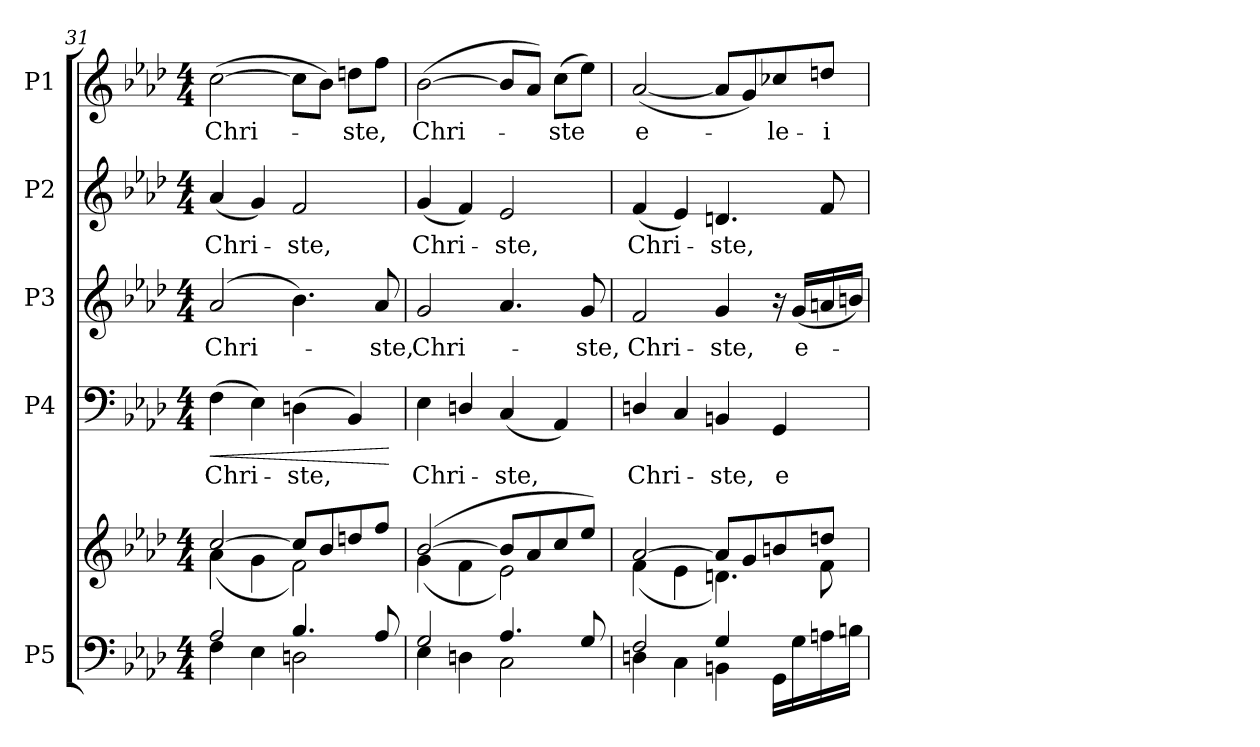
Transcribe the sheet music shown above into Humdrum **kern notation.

**kern	**kern	**kern	**text	**dynam	**kern	**text	**kern	**text	**kern	**text
*part5	*part5	*part4	*part4	*part4	*part3	*part3	*part2	*part2	*part1	*part1
*staff6	*staff5	*staff4	*staff4	*staff4	*staff3	*staff3	*staff2	*staff2	*staff1	*staff1
*I"P5	*	*I"P4	*	*	*I"P3	*	*I"P2	*	*I"P1	*
*clefF4	*clefG2	*clefF4	*	*	*clefG2	*	*clefG2	*	*clefG2	*
*	*	*	*	*	*ITrd7c12	*	*	*	*	*
*k[b-e-a-d-]	*k[b-e-a-d-]	*k[b-e-a-d-]	*	*	*k[b-e-a-d-]	*	*k[b-e-a-d-]	*	*k[b-e-a-d-]	*
*A-:	*A-:	*A-:	*	*	*A-:	*	*A-:	*	*A-:	*
*M4/4	*M4/4	*M4/4	*	*	*M4/4	*	*M4/4	*	*M4/4	*
=31	=31	=31	=31	=31	=31	=31	=31	=31	=31	=31
*^	*^	*	*	*	*	*	*	*	*	*
!	!	!	!	!	!LO:LY:b	!LO:HP:b	!	!LO:LY:b	!	!LO:LY:b	!	!LO:LY:b
2A-/	4F\	[2cc/	(<4a-\	(>4F\	Chri-	<	(<2A-/	Chri-	(<4a-/	Chri-	(>[2cc\	Chri-
.	4E-\	.	4g\	4E-\)	.	.	.	.	4g/)	.	.	.
!	!	!	!	!	!LO:LY:b	!	!	!	!	!LO:LY:b	!	!
4.B-/	2Dn\	8cc/L]	2f\)	(>4Dn\	-ste,	.	4.B-\)	.	2f/	-ste,	8cc\L]	.
.	.	8b-/	.	.	.	.	.	.	.	.	8b-\J)	.
!	!	!	!	!	!	!	!	!	!	!	!	!LO:LY:b
.	.	8ddn/	.	4BB-/)	.	.	.	.	.	.	8ddn\L	-ste,
!	!	!	!	!	!	!	!	!LO:LY:b	!	!	!	!
8A-/	.	8ff/J	.	.	.	.	8A-/	-ste,	.	.	8ff\J	.
*v	*v	*	*	*	*	*	*	*	*	*	*	*
*	*v	*v	*	*	*	*	*	*	*	*	*
.	.	.	.	[	.	.	.	.	.	.
!!LO:PB:g=z
=32	=32	=32	=32	=32	=32	=32	=32	=32	=32	=32
*^	*^	*	*	*	*	*	*	*	*	*
!	!	!	!	!	!LO:LY:b	!	!	!LO:LY:b	!	!LO:LY:b	!	!LO:LY:b
2G/	4E-\	(>[2b-/	(<4g\	4E-\	Chri-	.	2G/	Chri-	(<4g/	Chri-	(>[2b-\	Chri-
.	4Dn\	.	4f\	4Dn/	.	.	.	.	4f/)	.	.	.
!	!	!	!	!	!LO:LY:b	!	!	!	!	!LO:LY:b	!	!
4.A-/	2C\	8b-/L]	2e-\)	(<4C/	-ste,	.	4.A-/	.	2e-/	-ste,	8b-/L]	.
.	.	8a-/	.	.	.	.	.	.	.	.	8a-/J)	.
!	!	!	!	!	!	!	!	!	!	!	!	!LO:LY:b
.	.	8cc/	.	4AA-/)	.	.	.	.	.	.	(>8cc\L	-ste
!	!	!	!	!	!	!	!	!LO:LY:b	!	!	!	!
8G/	.	8ee-/J)	.	.	.	.	8G/	-ste,	.	.	8ee-\J)	.
=33	=33	=33	=33	=33	=33	=33	=33	=33	=33	=33	=33	=33
!	!	!	!	!	!LO:LY:b	!	!	!LO:LY:b	!	!LO:LY:b	!	!LO:LY:b
2F/	4Dn\	[2a-/	(<4f\	4Dn/	Chri-	.	2F/	Chri-	(<4f/	Chri-	(>[2a-/	e-
.	4C\	.	4e-\	4C/	.	.	.	.	4e-/)	.	.	.
!	!	!	!	!	!LO:LY:b	!	!	!LO:LY:b	!	!LO:LY:b	!	!
4G/	4BBn\	8a-/L]	4.dn\)	4BBn/	-ste,	.	4G/	-ste,	4.dn/	-ste,	8a-/L]	.
.	.	8g/	.	.	.	.	.	.	.	.	8g/)	.
!	!	!	!	!	!LO:LY:b	!	!	!	!	!	!	!LO:LY:b
4ryy	16GG\LL	8bn/	.	4GG/	e-	.	16r	.	.	.	8cc-X/	-le-
!	!	!	!	!	!	!	!	!LO:LY:b	!	!	!	!
.	16G\	.	.	.	.	.	(<16G/LL	e-	.	.	.	.
!	!	!	!	!	!	!	!	!	!	!	!	!LO:LY:b
.	16An\	8ddn/J	8f\	.	.	.	16An/	.	8f/	.	8ddn/J	-i-
.	16Bn\JJ	.	.	.	.	.	16Bn/JJ)	.	.	.	.	.
*v	*v	*	*	*	*	*	*	*	*	*	*	*
*	*v	*v	*	*	*	*	*	*	*	*	*
=	=	=	=	=	=	=	=	=	=	=
*-	*-	*-	*-	*-	*-	*-	*-	*-	*-	*-
